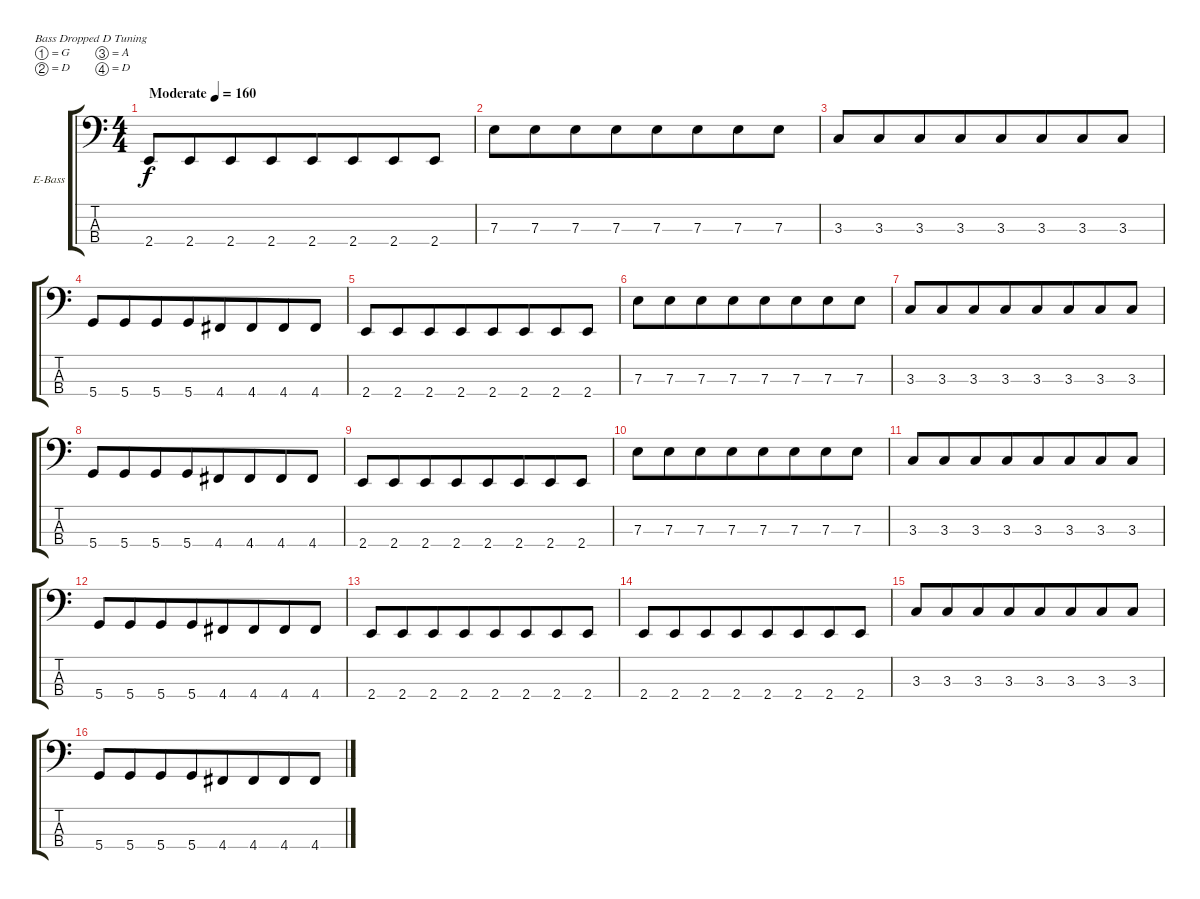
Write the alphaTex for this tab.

\bracketExtendMode groupsimilarinstruments
\firstSystemTrackNameOrientation horizontal
\otherSystemsTrackNameOrientation horizontal
\track ("Josh Woodard / Bass" "E-Bass") {instrument electricbasspick}
\staff {score tabs}
\tuning (G2 D2 A1 D1)
\ts (4 4)
\beaming (8 8)
\tempo (160 "Moderate")
\clef f4
\ks c
2.4.8{dy f instrument electricbasspick} 2.4.8 2.4.8 2.4.8 2.4.8 2.4.8 2.4.8 2.4.8 |
7.3.8 7.3.8 7.3.8 7.3.8 7.3.8 7.3.8 7.3.8 7.3.8 |
3.3.8 3.3.8 3.3.8 3.3.8 3.3.8 3.3.8 3.3.8 3.3.8 |
5.4.8 5.4.8 5.4.8 5.4.8 4.4.8 4.4.8 4.4.8 4.4.8 |
2.4.8 2.4.8 2.4.8 2.4.8 2.4.8 2.4.8 2.4.8 2.4.8 |
7.3.8 7.3.8 7.3.8 7.3.8 7.3.8 7.3.8 7.3.8 7.3.8 |
3.3.8 3.3.8 3.3.8 3.3.8 3.3.8 3.3.8 3.3.8 3.3.8 |
5.4.8 5.4.8 5.4.8 5.4.8 4.4.8 4.4.8 4.4.8 4.4.8 |
2.4.8 2.4.8 2.4.8 2.4.8 2.4.8 2.4.8 2.4.8 2.4.8 |
7.3.8 7.3.8 7.3.8 7.3.8 7.3.8 7.3.8 7.3.8 7.3.8 |
3.3.8 3.3.8 3.3.8 3.3.8 3.3.8 3.3.8 3.3.8 3.3.8 |
5.4.8 5.4.8 5.4.8 5.4.8 4.4.8 4.4.8 4.4.8 4.4.8 |
2.4.8 2.4.8 2.4.8 2.4.8 2.4.8 2.4.8 2.4.8 2.4.8 |
2.4.8 2.4.8 2.4.8 2.4.8 2.4.8 2.4.8 2.4.8 2.4.8 |
3.3.8 3.3.8 3.3.8 3.3.8 3.3.8 3.3.8 3.3.8 3.3.8 |
5.4.8 5.4.8 5.4.8 5.4.8 4.4.8 4.4.8 4.4.8 4.4.8
